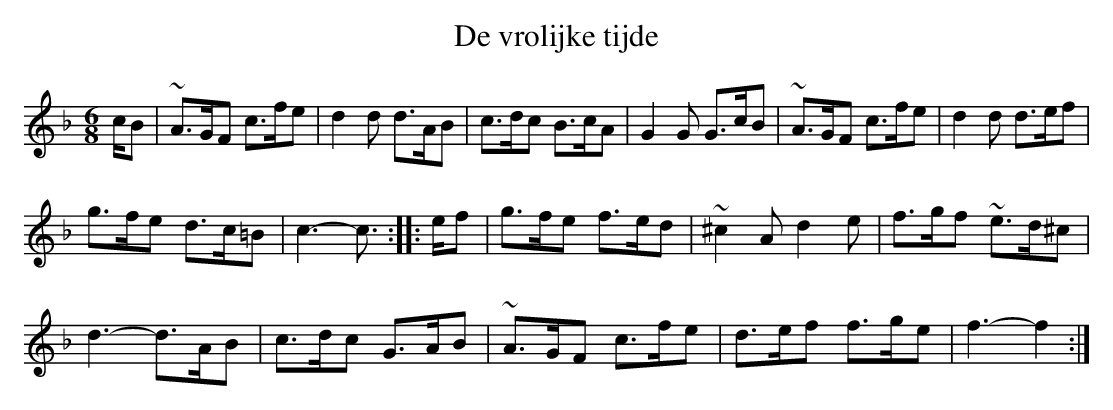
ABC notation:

X:1
T:De vrolijke tijde
M:6/8
K:Fmaj
c/B|~A>GF c>fe|d2d d>AB|c>dc B>cA|G2G G>cB|~A>GF c>fe|d2d d>ef|
g>fe d>c=B|c3-c3/2:||:e/f|g>fe f>ed|~^c2A d2e|f>gf ~e>d^c|
d3-d>AB|c>dc G>AB|~A>GF c>fe|d>ef f>ge|f3-f2:|
